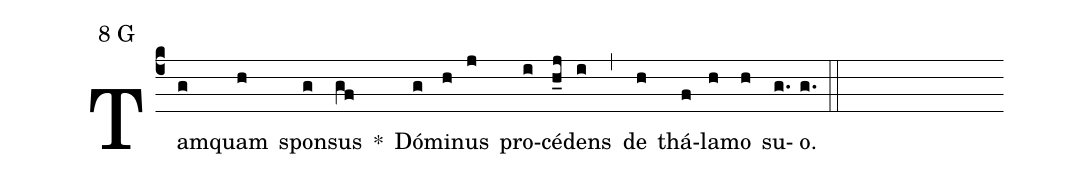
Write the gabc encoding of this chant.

mode:8 G;
%%
(c4) Tam(g)quam(h) spon(g)sus(gf) *() Dó(g)mi(h)nus(j) pro(i)cé(h_j)dens(i) (,) de(h) thá(f)la(h)mo(h) su(g.)o.(g.) (::)
